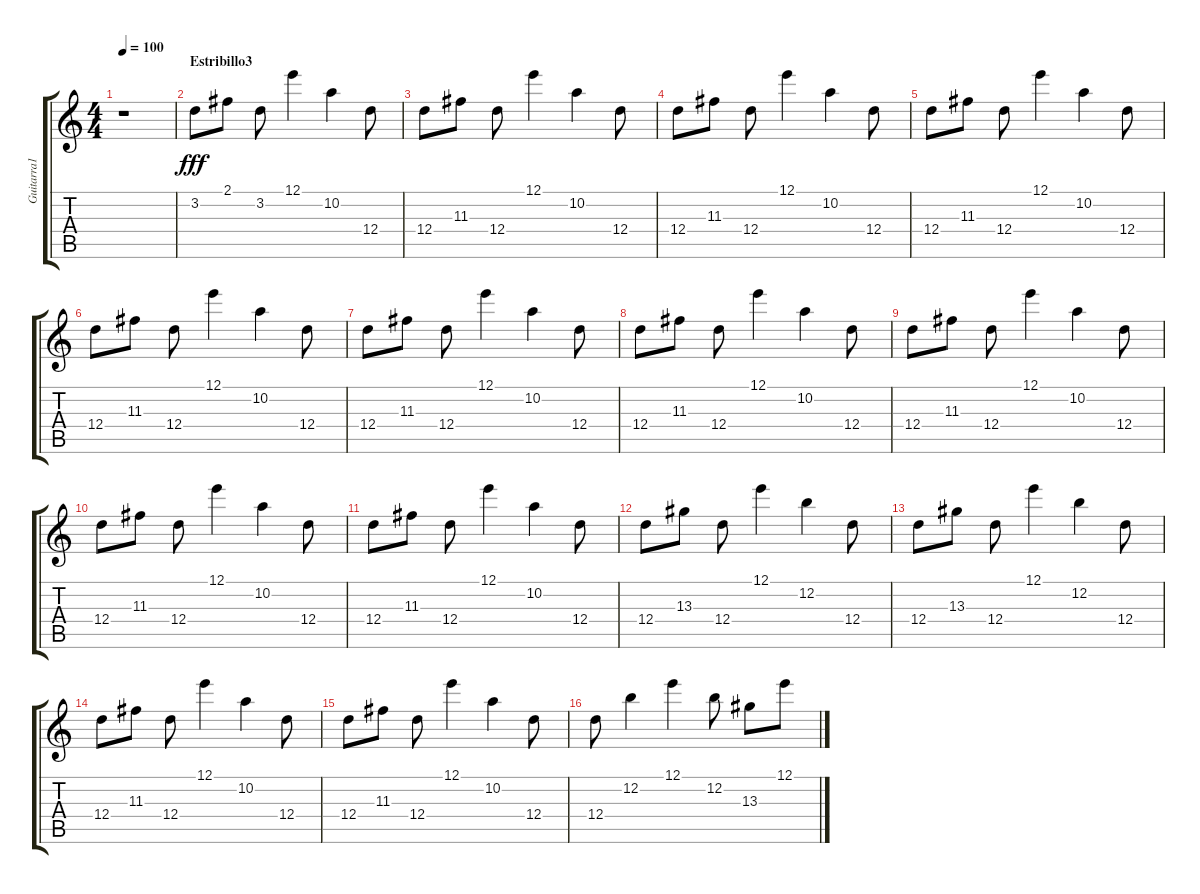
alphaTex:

\track ("Guitarra1" "Guitarra1") {instrument overdrivenguitar}
\staff {score tabs}
\tuning (E4 B3 G3 D3 A2 E2) {hide}
\ts (4 4)
\tempo 100
\clef g2
\ks c
r.1{dy fff} |
\section ("" "Estribillo3")
3.2.8 2.1.8 3.2.8 12.1.4 10.2.4 12.4.8 |
12.4.8 11.3.8 12.4.8 12.1.4 10.2.4 12.4.8 |
12.4.8 11.3.8 12.4.8 12.1.4 10.2.4 12.4.8 |
12.4.8 11.3.8 12.4.8 12.1.4 10.2.4 12.4.8 |
12.4.8 11.3.8 12.4.8 12.1.4 10.2.4 12.4.8 |
12.4.8 11.3.8 12.4.8 12.1.4 10.2.4 12.4.8 |
12.4.8 11.3.8 12.4.8 12.1.4 10.2.4 12.4.8 |
12.4.8 11.3.8 12.4.8 12.1.4 10.2.4 12.4.8 |
12.4.8 11.3.8 12.4.8 12.1.4 10.2.4 12.4.8 |
12.4.8 11.3.8 12.4.8 12.1.4 10.2.4 12.4.8 |
12.4.8 13.3.8 12.4.8 12.1.4 12.2.4 12.4.8 |
12.4.8 13.3.8 12.4.8 12.1.4 12.2.4 12.4.8 |
12.4.8 11.3.8 12.4.8 12.1.4 10.2.4 12.4.8 |
12.4.8 11.3.8 12.4.8 12.1.4 10.2.4 12.4.8 |
12.4.8 12.2.4 12.1.4 12.2.8 13.3.8 12.1.8
